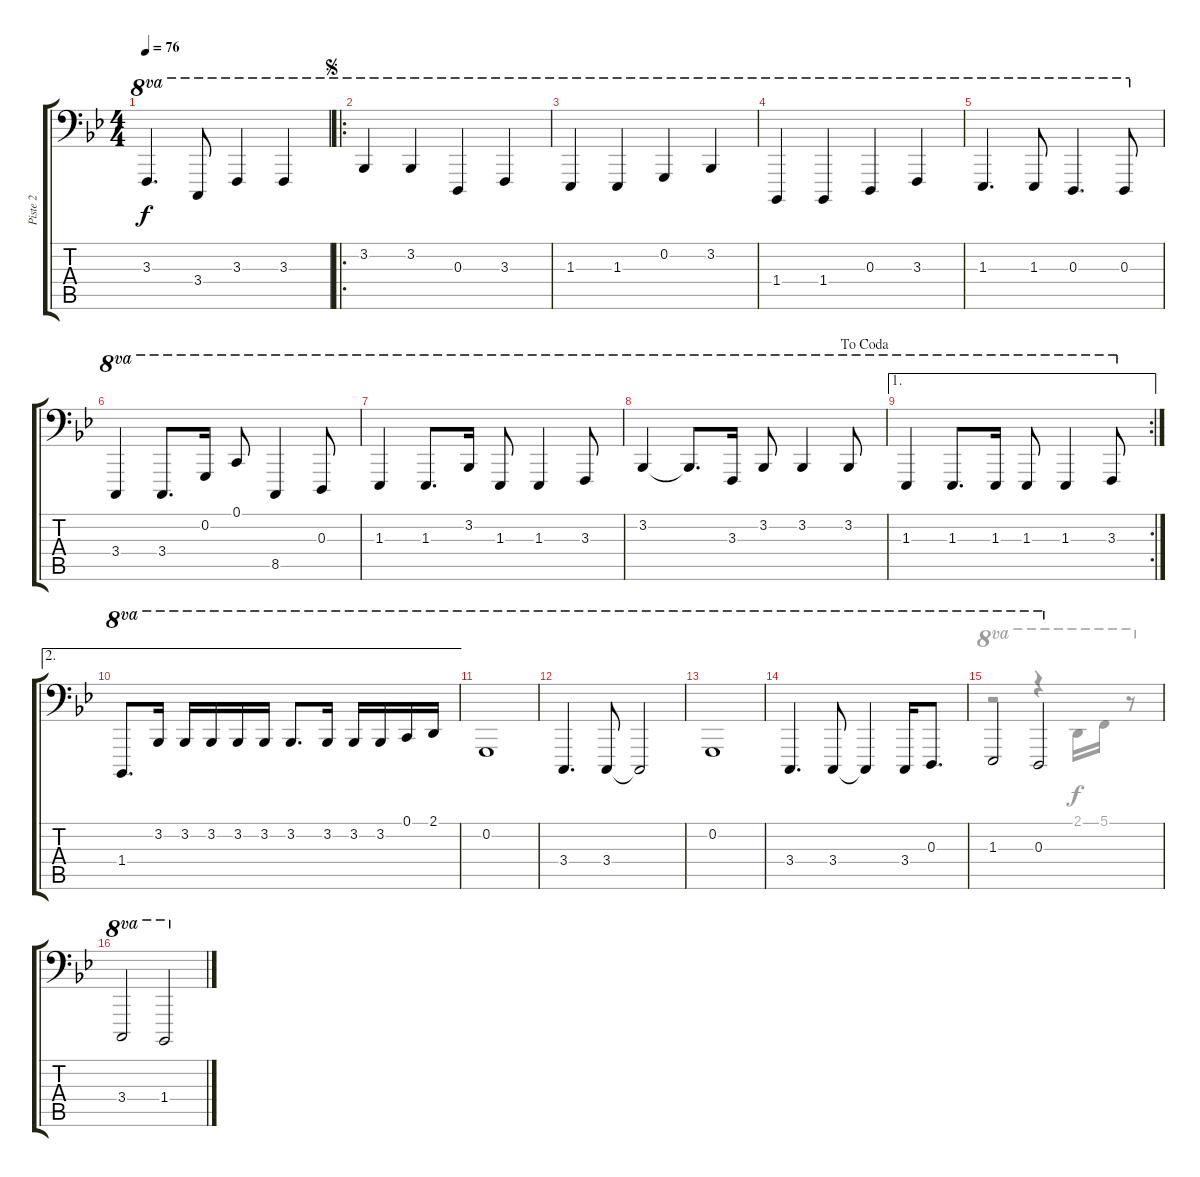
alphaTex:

\track ("Piste 2" "Piste 2") {instrument acousticgrandpiano}
\staff {score tabs}
\tuning (C3 G2 D2 A1 E1 B0) {hide}
\voice
\ts (4 4)
\tempo 76
\clef f4
\ks bb
3.3.4{d ot 8va dy f} 3.4.8{ot 8va} 3.3.4{ot 8va} 3.3.4{ot 8va} |
\ro
\jump segno
3.2.4{ot 8va} 3.2.4{ot 8va} 0.3.4{ot 8va} 3.3.4{ot 8va} |
1.3.4{ot 8va} 1.3.4{ot 8va} 0.2.4{ot 8va} 3.2.4{ot 8va} |
1.4.4{ot 8va} 1.4.4{ot 8va} 0.3.4{ot 8va} 3.3.4{ot 8va} |
1.3.4{d ot 8va} 1.3.8{ot 8va} 0.3.4{d ot 8va} 0.3.8{ot 8va} |
3.4.4{ot 8va} 3.4.8{d ot 8va} 0.2.16{ot 8va} 0.1.8{ot 8va} 8.5.4{ot 8va} 0.3.8{ot 8va} |
1.3.4{ot 8va} 1.3.8{d ot 8va} 3.2.16{ot 8va} 1.3.8{ot 8va} 1.3.4{ot 8va} 3.3.8{ot 8va} |
\jump dacoda
3.2.4{ot 8va} 3.2{t}.8{d ot 8va} 3.3.16{ot 8va} 3.2.8{ot 8va} 3.2.4{ot 8va} 3.2.8{ot 8va} |
\ae 1
\rc 2
1.3.4{ot 8va} 1.3.8{d ot 8va} 1.3.16{ot 8va} 1.3.8{ot 8va} 1.3.4{ot 8va} 3.3.8{ot 8va} |
\ae 2
1.4.8{d ot 8va volume 7} 3.2.16{ot 8va} 3.2.16{ot 8va} 3.2.16{ot 8va} 3.2.16{ot 8va} 3.2.16{ot 8va} 3.2.8{d ot 8va} 3.2.16{ot 8va} 3.2.16{ot 8va} 3.2.16{ot 8va} 0.1.16{ot 8va} 2.1.16{ot 8va} |
0.2.1{ot 8va} |
3.4.4{d ot 8va volume 14} 3.4.8{ot 8va} 3.4{t}.2{ot 8va} |
0.2.1{ot 8va} |
3.4.4{d ot 8va} 3.4.8{ot 8va} 3.4{t}.4{ot 8va} 3.4.16{ot 8va} 0.3.8{d ot 8va} |
1.3.2{ot 8va} 0.3.2{ot 8va} |
3.4.2{ot 8va} 1.4.2{ot 8va}
\voice
\clef f4
\ottava regular
\simile none
\ks bb
|
|
|
|
|
|
|
|
|
|
|
|
|
|
r.2{ot 8va} r.4{ot 8va} 2.1.16{ot 8va} 5.1.16{ot 8va} r.8{ot 8va} |
